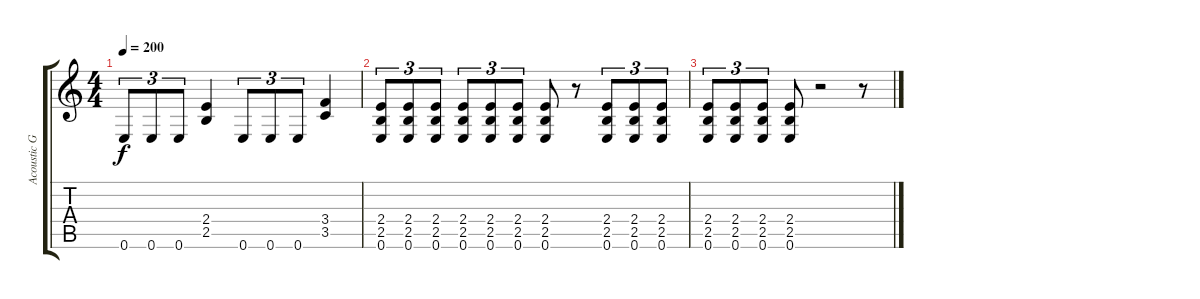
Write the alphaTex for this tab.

\track ("Acoustic Guitar (Guitar 1)" "Acoustic G") {instrument electricguitarclean}
\staff {score tabs}
\tuning (E4 B3 G3 D3 A2 E2) {hide}
\ts (4 4)
\tempo 200
\clef g2
\ks c
0.6.8{tu (3 2) dy f} 0.6.8{tu (3 2)} 0.6.8{tu (3 2)} (2.4 2.5).4 0.6.8{tu (3 2)} 0.6.8{tu (3 2)} 0.6.8{tu (3 2)} (3.4 3.5).4 |
(2.4 2.5 0.6).8{tu (3 2)} (2.4 2.5 0.6).8{tu (3 2)} (2.4 2.5 0.6).8{tu (3 2)} (2.4 2.5 0.6).8{tu (3 2)} (2.4 2.5 0.6).8{tu (3 2)} (2.4 2.5 0.6).8{tu (3 2)} (2.4 2.5 0.6).8 r.8 (2.4 2.5 0.6).8{tu (3 2)} (2.4 2.5 0.6).8{tu (3 2)} (2.4 2.5 0.6).8{tu (3 2)} |
(2.4 2.5 0.6).8{tu (3 2)} (2.4 2.5 0.6).8{tu (3 2)} (2.4 2.5 0.6).8{tu (3 2)} (2.4 2.5 0.6).8 r.2 r.8
